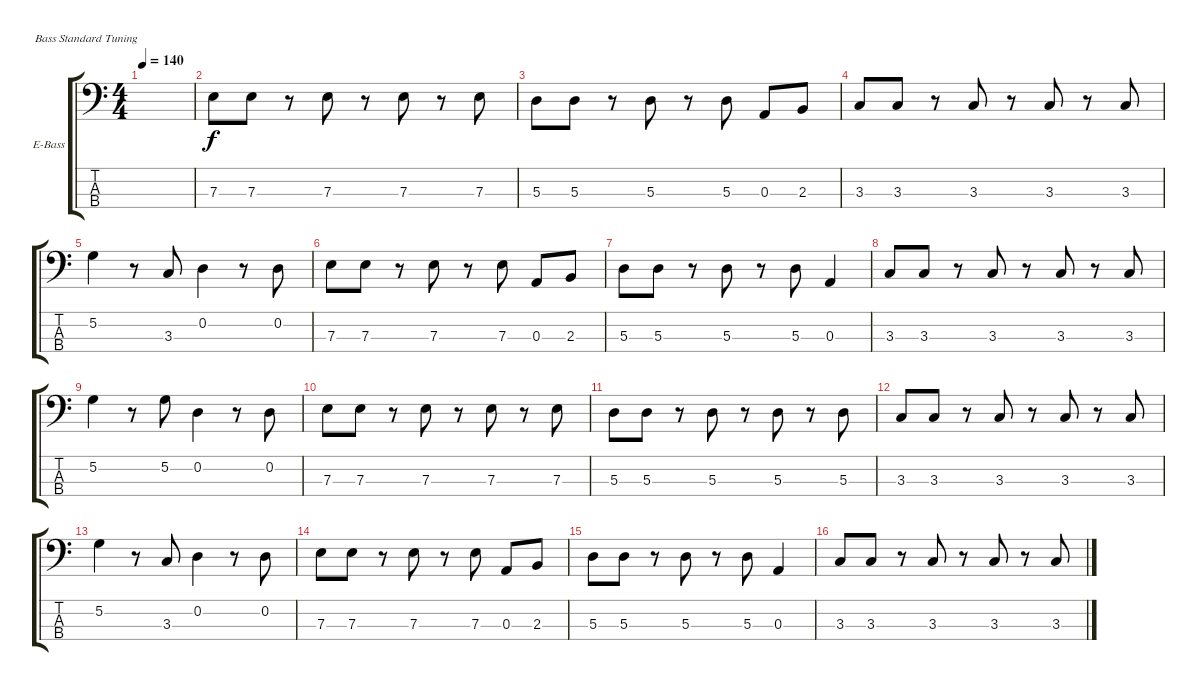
\bracketExtendMode groupsimilarinstruments
\firstSystemTrackNameOrientation horizontal
\otherSystemsTrackNameOrientation horizontal
\track ("Bass" "E-Bass") {instrument electricbassfinger}
\staff {score tabs}
\tuning (G2 D2 A1 E1)
\ts (4 4)
\tempo 140
\clef f4
\ks c
|
7.3.8 7.3.8 r.8 7.3.8 r.8 7.3.8 r.8 7.3.8 |
5.3.8 5.3.8 r.8 5.3.8 r.8 5.3.8 0.3.8 2.3.8 |
3.3.8 3.3.8 r.8 3.3.8 r.8 3.3.8 r.8 3.3.8 |
5.2.4 r.8 3.3.8 0.2.4 r.8 0.2.8 |
7.3.8 7.3.8 r.8 7.3.8 r.8 7.3.8 0.3.8 2.3.8 |
5.3.8 5.3.8 r.8 5.3.8 r.8 5.3.8 0.3.4 |
3.3.8 3.3.8 r.8 3.3.8 r.8 3.3.8 r.8 3.3.8 |
5.2.4 r.8 5.2.8 0.2.4 r.8 0.2.8 |
7.3.8 7.3.8 r.8 7.3.8 r.8 7.3.8 r.8 7.3.8 |
5.3.8 5.3.8 r.8 5.3.8 r.8 5.3.8 r.8 5.3.8 |
3.3.8 3.3.8 r.8 3.3.8 r.8 3.3.8 r.8 3.3.8 |
5.2.4 r.8 3.3.8 0.2.4 r.8 0.2.8 |
7.3.8 7.3.8 r.8 7.3.8 r.8 7.3.8 0.3.8 2.3.8 |
5.3.8 5.3.8 r.8 5.3.8 r.8 5.3.8 0.3.4 |
3.3.8 3.3.8 r.8 3.3.8 r.8 3.3.8 r.8 3.3.8
